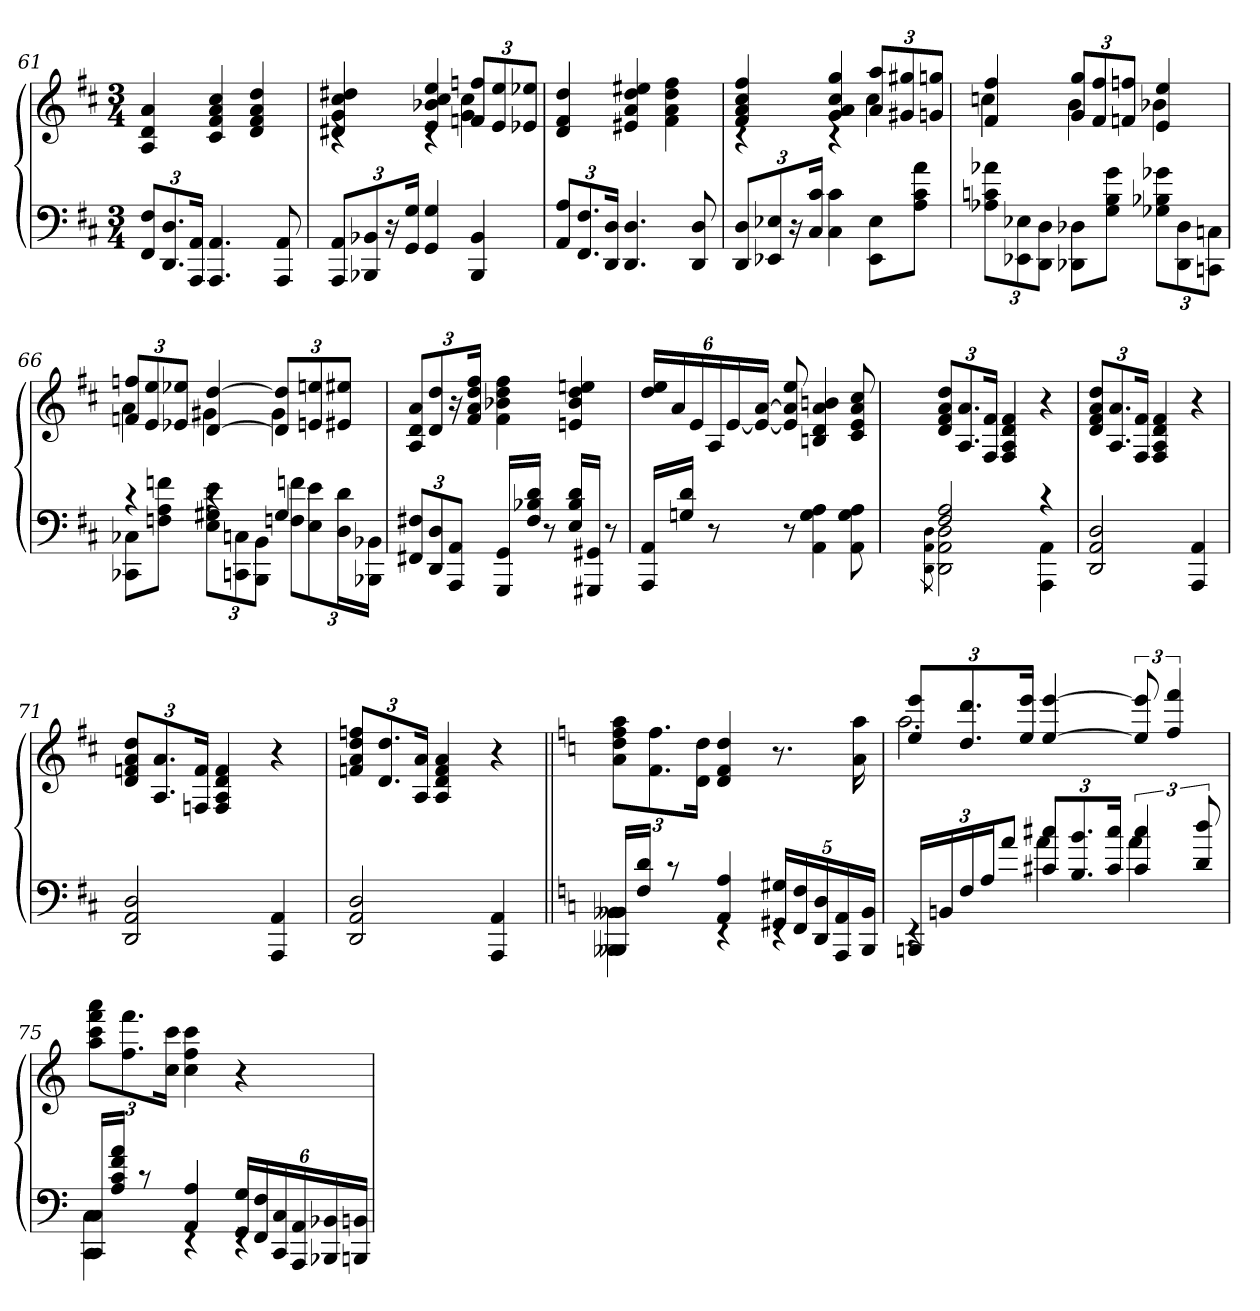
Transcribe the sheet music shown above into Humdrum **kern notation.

**kern	**kern
*part1	*part1
*staff2	*staff1
*clefF4	*clefG2
*k[f#c#]	*k[f#c#]
*b:	*b:
*M3/4	*M3/4
=61	=61
12FF# 12F#L	4A 4d 4a
12.DD 12.D	.
24AAA 24AAJk	.
4.AAA 4.AA	4c# 4f# 4a 4cc#
.	4d 4f# 4a 4dd
8AAA 8AA	.
=62	=62
*	*^
12AAA 12AAL	4d#X 4g 4cc# 4dd#X	4rc
12BBB-X 12BB-X	.	.
24r	.	.
24GG 24GJk	.	.
4GG 4G	4e 4b-X 4cc# 4ee	4rc
4BBB- 4BB-	12fn 12ffnL	4g 4cc#
.	12e 12ee	.
.	12e-X 12ee-XJ	.
*	*v	*v
=63	=63
12AA 12AL	4d 4f# 4dd
12.FF# 12.F#	.
24DD 24DJk	.
4.DD 4.D	4e#X 4a 4dd 4ee#X
.	4f# 4a 4dd 4ff#
8DD 8D	.
=64	=64
*	*^
12DD 12DL	4f# 4a 4cc# 4ff#	4rc
12EE-X 12E-X	.	.
24r	.	.
24C# 24c#Jk	.	.
4C# 4c#	4g 4a 4cc# 4gg	4rc
8EE- 8E-L	12a 12aaL	4cc#
.	12g#X 12gg#X	.
8A 8c# 8aJ	.	.
.	12gn 12ggnJ	.
=65	=65	=65
12A-X 12cn 12a-XL	4f# 4ff#	4ccn
12EE-X 12E-X	.	.
12DD 12DJ	.	.
8DD-X 8D-XL	12g 12ggL	4b
.	12f# 12ff#	.
8G 8B 8gJ	.	.
.	12fn 12ffnJ	.
12G-X 12B-X 12g-XL	4e 4ee	4b-X
12DD- 12D-	.	.
12CCn 12CnJ	.	.
=66	=66	=66
*^	*	*
4rc	8CC-X 8C-XL	12fn 12ffnL	4a
.	.	12e 12ee	.
.	8Fn 8A 8fnJ	.	.
.	.	12e-X 12ee-XJ	.
4rc	12E 12G#X 12eL	[4d [4dd	4g#X
.	12CCn 12Cn	.	.
.	12BBB 12BBJ	.	.
4G#	12Fn 12fnL	12d] 12dd]L	4g#
.	12E 12e	12en 12een	.
.	24D 24dL	12e#X 12ee#XJ	.
.	24BBB-X 24BB-XJJ	.	.
*v	*v	*	*
*	*v	*v
=67	=67
12FF#X 12F#XL	12A 12d 12aL
12DD 12D	12d 12dd
12AAA 12AAJ	24r
.	24f# 24a 24dd 24ff#Jk
16GGG 16GGLL	4f# 4b-X 4dd 4ff#
16F# 16B-X 16dJJ	.
8r	.
16E 16B- 16dLL	4en 4b- 4dd 4een
16GGG#X 16GG#XJJ	.
8r	.
=68	=68
16AAA 16AALL	24dd 24eeLL
.	24a
16Gn 16dJJ	.
.	24e
8r	24A
.	[24e
.	24e_ [24aJJ
8r	8e] 8a] 8ee
4AA 4G 4A	4Bn 4d 4a 4bn
8AA 8G 8A	8c# 8e 8a 8cc#
=69	=69
*^	*
.	8qDD\ 8qAA\ 8qD\	.
2F# 2A	2DD] 2AA] 2D]	12d 12f# 12a 12ddL
.	.	12.A 12.a
.	.	24F# 24f#Jk
.	.	4F# 4A 4d 4f#
4rc	4AAA 4AA	4r
*v	*v	*
=70	=70
2DD 2AA 2D	12d 12f# 12a 12ddL
.	12.A 12.a
.	24F# 24f#Jk
.	4F# 4A 4d 4f#
4AAA 4AA	4r
=71	=71
2DD 2AA 2D	12d 12fn 12a 12ddL
.	12.A 12.a
.	24Fn 24fJk
.	4F 4A 4d 4f
4AAA 4AA	4r
=72	=72
2DD 2AA 2D	12fn 12a 12dd 12ffnL
.	12.d 12.dd
.	24A 24aJk
.	4A 4d 4f 4a
4AAA 4AA	4r
=73||	=73||
*k[]	*k[]
*^	*
16BBB-X 16BB-XLL	4BBB-X 4BB-X	12a 12dd 12ff 12aaL
16F 16dJJ	.	.
.	.	12.f 12.ff
8rc	.	.
.	.	24d 24ddJk
4AA 4A	4rEE	4d 4f 4dd
20GG#X 20G#XLL	4rEE	8.r
20FF 20F	.	.
20DD 20D	.	.
20AAA 20AA	.	.
.	.	16a 16aa
20BBB- 20BB-JJ	.	.
=74	=74	=74
*	*	*^
24BBBnLL	4rEE	12ee 12eeeL	2.aa
24BBn	.	.	.
24F	.	12.dd 12.ddd	.
24AJ	.	.	.
12aJ	.	.	.
.	.	24ee 24eeeJk	.
12c#X 12cc#XL	4a	[4ee [4eee	.
12.B 12.b	.	.	.
24c# 24cc#Jk	.	.	.
6c# 6cc#	4a	12ee] 12eee]	.
.	.	6ff 6fff	.
12d 12dd	.	.	.
*	*	*v	*v
=75	=75	=75
16CC 16CLL	4CC 4C	12aa 12ccc 12fff 12aaaL
16A 16c 16f 16aJJ	.	.
.	.	12.ff 12.fff
8rc	.	.
.	.	24cc 24cccJk
4AA 4A	4rEE	4cc 4ff 4ccc
24GG 24GLL	4rEE	4r
24FF 24F	.	.
24CC 24C	.	.
24AAA 24AA	.	.
24BBB-X 24BB-X	.	.
24BBBn 24BBnJJ	.	.
*v	*v	*
=	=
*-	*-
